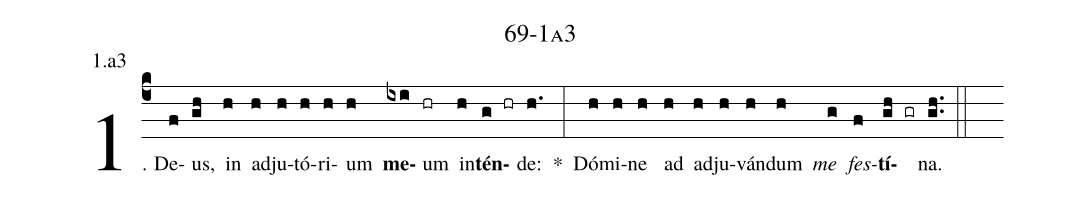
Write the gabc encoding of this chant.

name: 69-1a3;
annotation: 1.a3;
%%
(c4)1. De(f)us,(gh) in(h) ad(h)ju(h)tó(h)ri(h)um(h) <b>me</b>(ixi)um(hr) in(h)<b>tén</b>(g hr)de:(h.) *(:) Dó(h)mi(h)ne(h) ad(h) ad(h)ju(h)ván(h)dum(h) <i>me</i>(g) <i>fes</i>(f)<b>tí</b>(gh gr)na.(gh..) (::)
